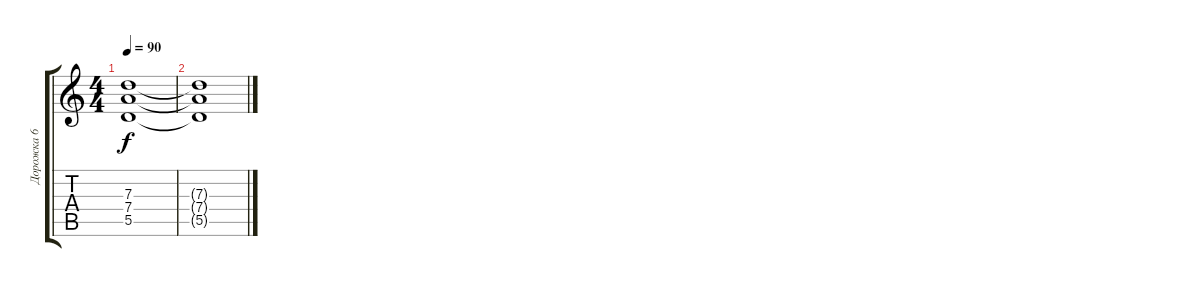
\track ("Дорожка 6" "Дорожка 6") {instrument overdrivenguitar}
\staff {score tabs}
\tuning (E4 B3 G3 D3 A2 E2) {hide}
\ts (4 4)
\tempo 90
\clef g2
\ks c
(7.3 7.4 5.5).1{dy f} |
(7.3{t} 7.4{t} 5.5{t}).1
